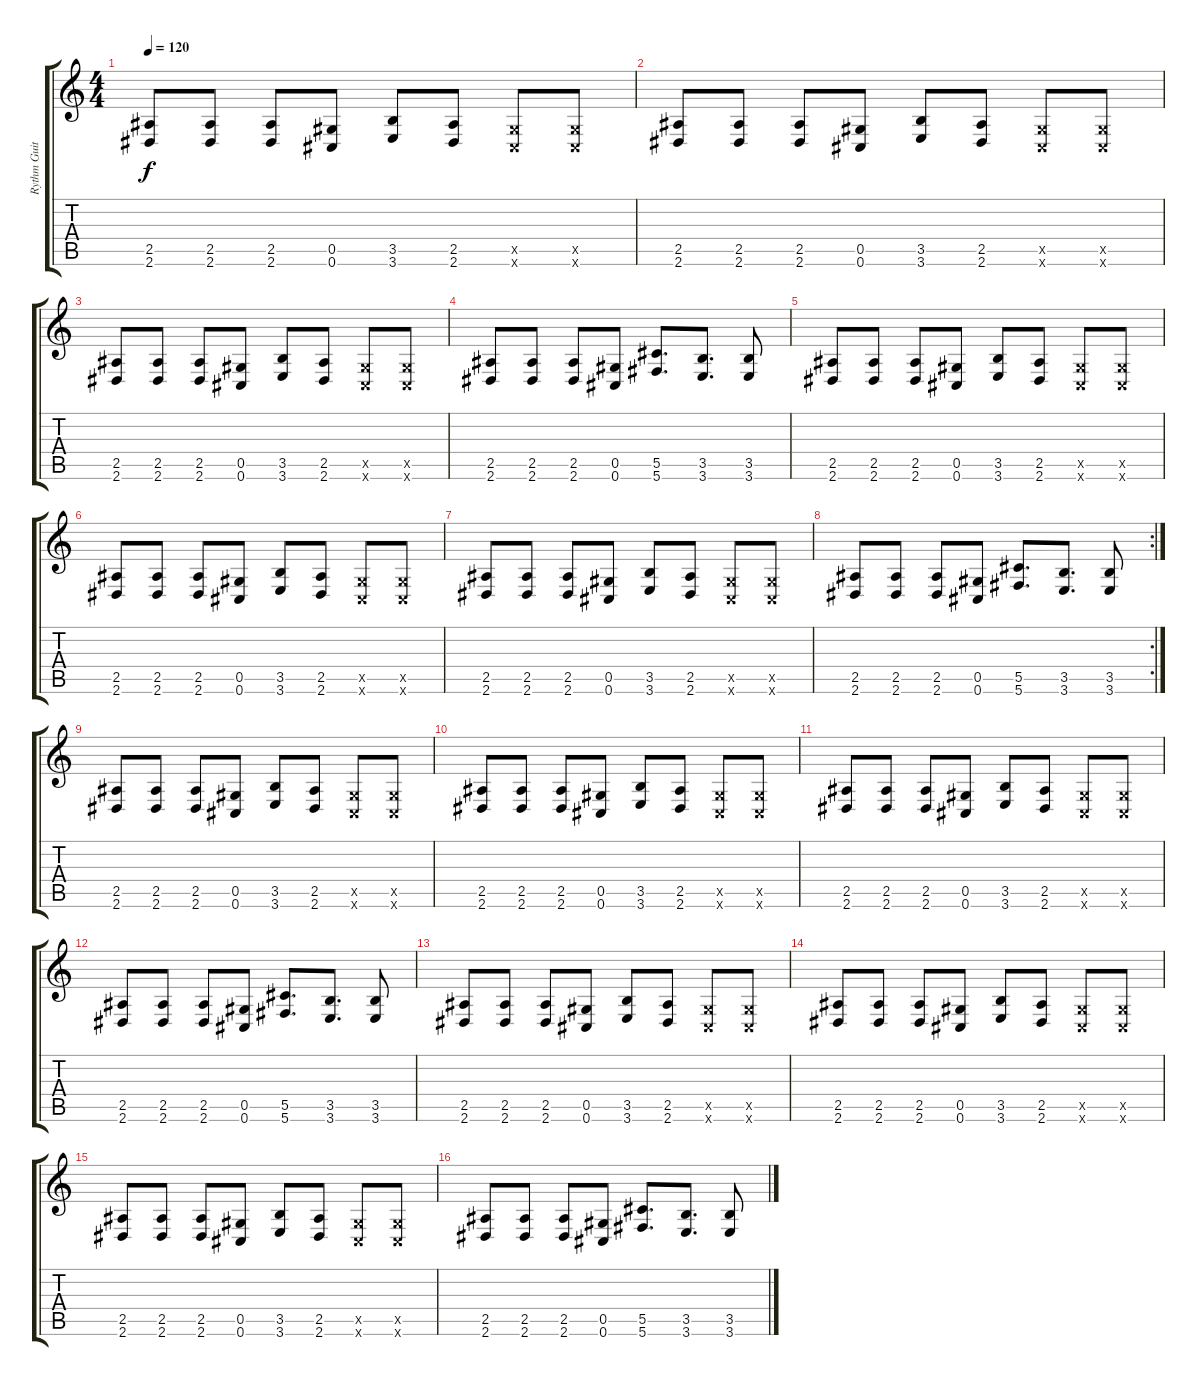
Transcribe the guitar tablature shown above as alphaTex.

\track ("Rythm Guitar 2" "Rythm Guit") {instrument distortionguitar}
\staff {score tabs}
\tuning (Eb4 Bb3 Gb3 Db3 Ab2 Db2) {hide}
\ts (4 4)
\tempo 120
\clef g2
\ks c
(2.5 2.6).8{dy f} (2.5 2.6).8 (2.5 2.6).8 (0.5 0.6).8 (3.5 3.6).8 (2.5 2.6).8 (0.5{x} 0.6{x}).8 (0.5{x} 0.6{x}).8 |
(2.5 2.6).8 (2.5 2.6).8 (2.5 2.6).8 (0.5 0.6).8 (3.5 3.6).8 (2.5 2.6).8 (0.5{x} 0.6{x}).8 (0.5{x} 0.6{x}).8 |
(2.5 2.6).8 (2.5 2.6).8 (2.5 2.6).8 (0.5 0.6).8 (3.5 3.6).8 (2.5 2.6).8 (0.5{x} 0.6{x}).8 (0.5{x} 0.6{x}).8 |
(2.5 2.6).8 (2.5 2.6).8 (2.5 2.6).8 (0.5 0.6).8 (5.5 5.6).8{d} (3.5 3.6).8{d} (3.5 3.6).8 |
(2.5 2.6).8 (2.5 2.6).8 (2.5 2.6).8 (0.5 0.6).8 (3.5 3.6).8 (2.5 2.6).8 (0.5{x} 0.6{x}).8 (0.5{x} 0.6{x}).8 |
(2.5 2.6).8 (2.5 2.6).8 (2.5 2.6).8 (0.5 0.6).8 (3.5 3.6).8 (2.5 2.6).8 (0.5{x} 0.6{x}).8 (0.5{x} 0.6{x}).8 |
(2.5 2.6).8 (2.5 2.6).8 (2.5 2.6).8 (0.5 0.6).8 (3.5 3.6).8 (2.5 2.6).8 (0.5{x} 0.6{x}).8 (0.5{x} 0.6{x}).8 |
\rc 2
(2.5 2.6).8 (2.5 2.6).8 (2.5 2.6).8 (0.5 0.6).8 (5.5 5.6).8{d} (3.5 3.6).8{d} (3.5 3.6).8 |
(2.5 2.6).8 (2.5 2.6).8 (2.5 2.6).8 (0.5 0.6).8 (3.5 3.6).8 (2.5 2.6).8 (0.5{x} 0.6{x}).8 (0.5{x} 0.6{x}).8 |
(2.5 2.6).8 (2.5 2.6).8 (2.5 2.6).8 (0.5 0.6).8 (3.5 3.6).8 (2.5 2.6).8 (0.5{x} 0.6{x}).8 (0.5{x} 0.6{x}).8 |
(2.5 2.6).8 (2.5 2.6).8 (2.5 2.6).8 (0.5 0.6).8 (3.5 3.6).8 (2.5 2.6).8 (0.5{x} 0.6{x}).8 (0.5{x} 0.6{x}).8 |
(2.5 2.6).8 (2.5 2.6).8 (2.5 2.6).8 (0.5 0.6).8 (5.5 5.6).8{d} (3.5 3.6).8{d} (3.5 3.6).8 |
(2.5 2.6).8 (2.5 2.6).8 (2.5 2.6).8 (0.5 0.6).8 (3.5 3.6).8 (2.5 2.6).8 (0.5{x} 0.6{x}).8 (0.5{x} 0.6{x}).8 |
(2.5 2.6).8 (2.5 2.6).8 (2.5 2.6).8 (0.5 0.6).8 (3.5 3.6).8 (2.5 2.6).8 (0.5{x} 0.6{x}).8 (0.5{x} 0.6{x}).8 |
(2.5 2.6).8 (2.5 2.6).8 (2.5 2.6).8 (0.5 0.6).8 (3.5 3.6).8 (2.5 2.6).8 (0.5{x} 0.6{x}).8 (0.5{x} 0.6{x}).8 |
(2.5 2.6).8 (2.5 2.6).8 (2.5 2.6).8 (0.5 0.6).8 (5.5 5.6).8{d} (3.5 3.6).8{d} (3.5 3.6).8
